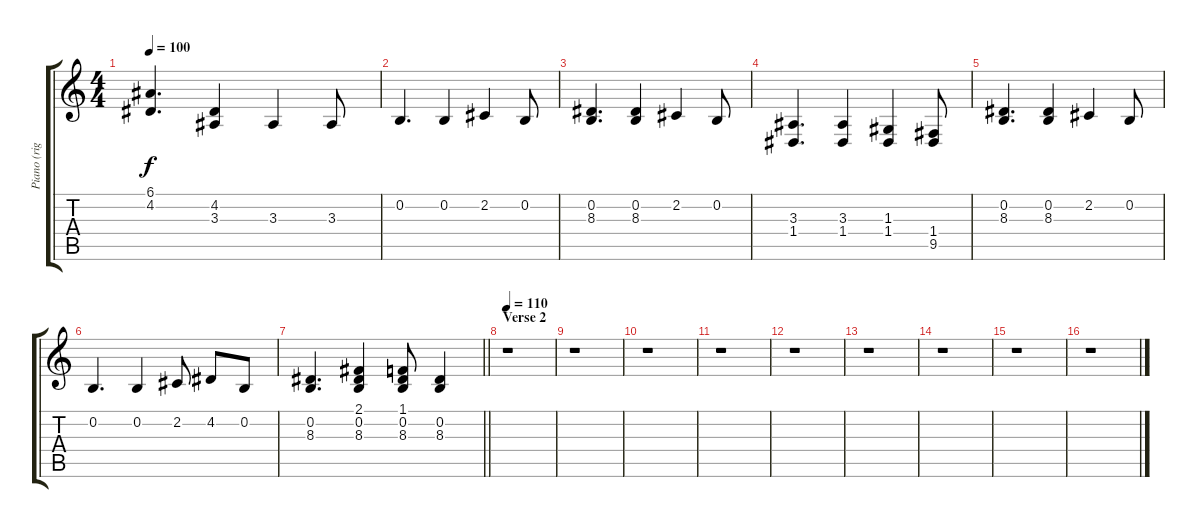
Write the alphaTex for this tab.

\track ("Piano (right)" "Piano (rig") {instrument acousticgrandpiano}
\staff {score tabs}
\tuning (E4 B3 G3 D3 A2 E2) {hide}
\ts (4 4)
\tempo 100
\clef g2
\ks c
(6.1 4.2).4{d dy f} (4.2 3.3).4 3.3.4 3.3.8 |
0.2.4{d} 0.2.4 2.2.4 0.2.8 |
(0.2 8.3).4{d} (0.2 8.3).4 2.2.4 0.2.8 |
(3.3 1.4).4{d} (3.3 1.4).4 (1.3 1.4).4 (1.4 9.5).8 |
(0.2 8.3).4{d} (0.2 8.3).4 2.2.4 0.2.8 |
0.2.4{d} 0.2.4 2.2.8 4.2.8 0.2.8 |
\barLineRight lightlight
(0.2 8.3).4{d} (2.1 0.2 8.3).4 (1.1 0.2 8.3).8 (0.2 8.3).4 |
\section ("" "Verse 2")
\tempo 110
r.1 |
r.1 |
r.1 |
r.1 |
r.1 |
r.1 |
r.1 |
r.1 |
r.1
